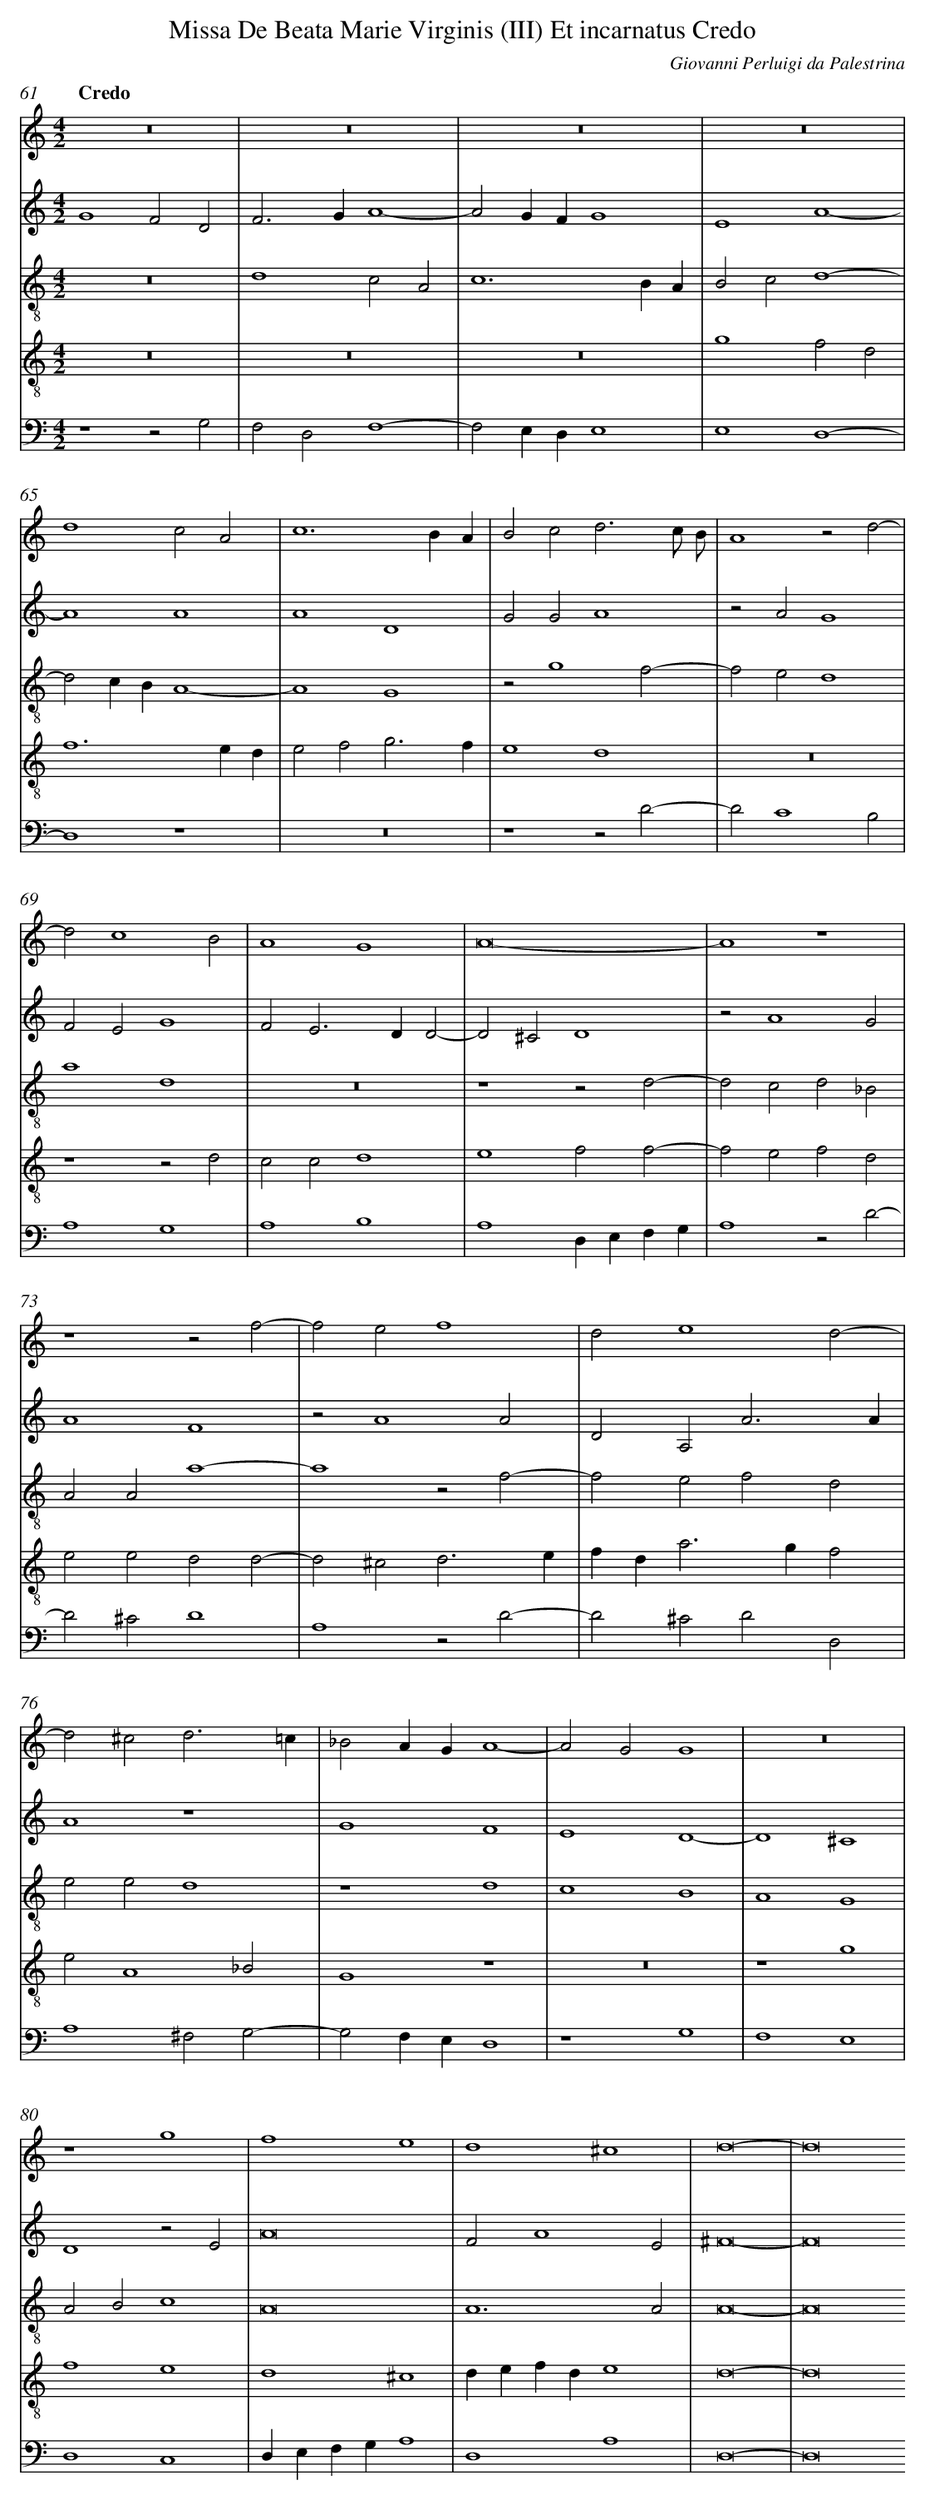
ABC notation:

X:1
T: Missa De Beata Marie Virginis (III) Et incarnatus Credo
C: Giovanni Perluigi da Palestrina
L: 1/4
M: 4/2
Q: "Credo"
V: 1 clef=treble
V: 2 clef=treble
V: 3 clef=treble-8
V: 4 clef=treble-8
V: 5 clef=bass
K: C
[V:1] z8 |
[V:2] G4F2D2 |
[V:3] z8 |
[V:4] z8 |
[V:5] z4z2G,2 |
[V:1] z8 |
[V:2] F2>G2A4- |
[V:3] d4c2A2 |
[V:4] z8 |
[V:5] F,2D,2F,4- |
[V:1] z8 |
[V:2] A2GFG4 |
[V:3] c6BA |
[V:4] z8 |
[V:5] F,2E,D,E,4 |
[V:1] z8 |
[V:2] E4A4- |
[V:3] B2c2d4- |
[V:4] g4f2d2 |
[V:5] E,4D,4- |
[V:1] d4c2A2 |
[V:2] A4A4 |
[V:3] d2cBA4- |
[V:4] f6ed |
[V:5] D,4z4 |
[V:1] c6BA |
[V:2] A4D4 |
[V:3] A4G4 |
[V:4] e2f2g3f |
[V:5] z8 |
[V:1] B2c2d3c/ B/ |
[V:2] G2G2A4 |
[V:3] z2g4f2- |
[V:4] e4d4 |
[V:5] z4z2D2- |
[V:1] A4z2d2- |
[V:2] z2A2G4 |
[V:3] f2e2d4 |
[V:4] z8 |
[V:5] D2C4B,2 |
[V:1] d2c4B2 |
[V:2] F2E2G4 |
[V:3] a4d4 |
[V:4] z4z2d2 |
[V:5] A,4G,4 |
[V:1] A4G4 |
[V:2] F2E2>D2D2- |
[V:3] z8 |
[V:4] c2c2d4 |
[V:5] A,4B,4 |
[V:1] A8- |
[V:2] D2^C2D4 |
[V:3] z4z2d2- |
[V:4] e4f2f2- |
[V:5] A,4D,E,F,G, |
[V:1] A4z4 |
[V:2] z2A4G2 |
[V:3] d2c2d2_B2 |
[V:4] f2e2f2d2 |
[V:5] A,4z2D2- |
[V:1] z4z2f2- |
[V:2] A4F4 |
[V:3] A2A2a4- |
[V:4] e2e2d2d2- |
[V:5] D2^C2D4 |
[V:1] f2e2f4 |
[V:2] z2A4A2 |
[V:3] a4z2f2- |
[V:4] d2^c2d3e |
[V:5] A,4z2D2- |
[V:1] d2e4d2- |
[V:2] D2A,2A3A |
[V:3] f2e2f2d2 |
[V:4] fd2<a2gf2 |
[V:5] D2^C2D2D,2 |
[V:1] d2^c2d3=c |
[V:2] A4z4 |
[V:3] e2e2d4 |
[V:4] e2A4_B2 |
[V:5] A,4^F,2G,2- |
[V:1] _B2AGA4- |
[V:2] G4F4 |
[V:3] z4d4 |
[V:4] G4z4 |
[V:5] G,2F,E,D,4 |
[V:1] A2G2G4 |
[V:2] E4D4- |
[V:3] c4B4 |
[V:4] z8 |
[V:5] z4G,4 |
[V:1] z8 |
[V:2] D4^C4 |
[V:3] A4G4 |
[V:4] z4g4 |
[V:5] F,4E,4 |
[V:1] z4g4 |
[V:2] D4z2E2 |
[V:3] A2B2c4 |
[V:4] f4e4 |
[V:5] D,4C,4 |
[V:1] f4e4 |
[V:2] A8 |
[V:3] A8 |
[V:4] d4^c4 |
[V:5] D,E,F,G,A,4 |
[V:1] d4^c4 |
[V:2] F2A4E2 |
[V:3] A6A2 |
[V:4] defde4 |
[V:5] D,4A,4 |
[V:1] d8- |
[V:2] ^F8- |
[V:3] A8- |
[V:4] d8- |
[V:5] D,8- |
[V:1] d8
[V:2] F8
[V:3] A8
[V:4] d8
[V:5] D,8
